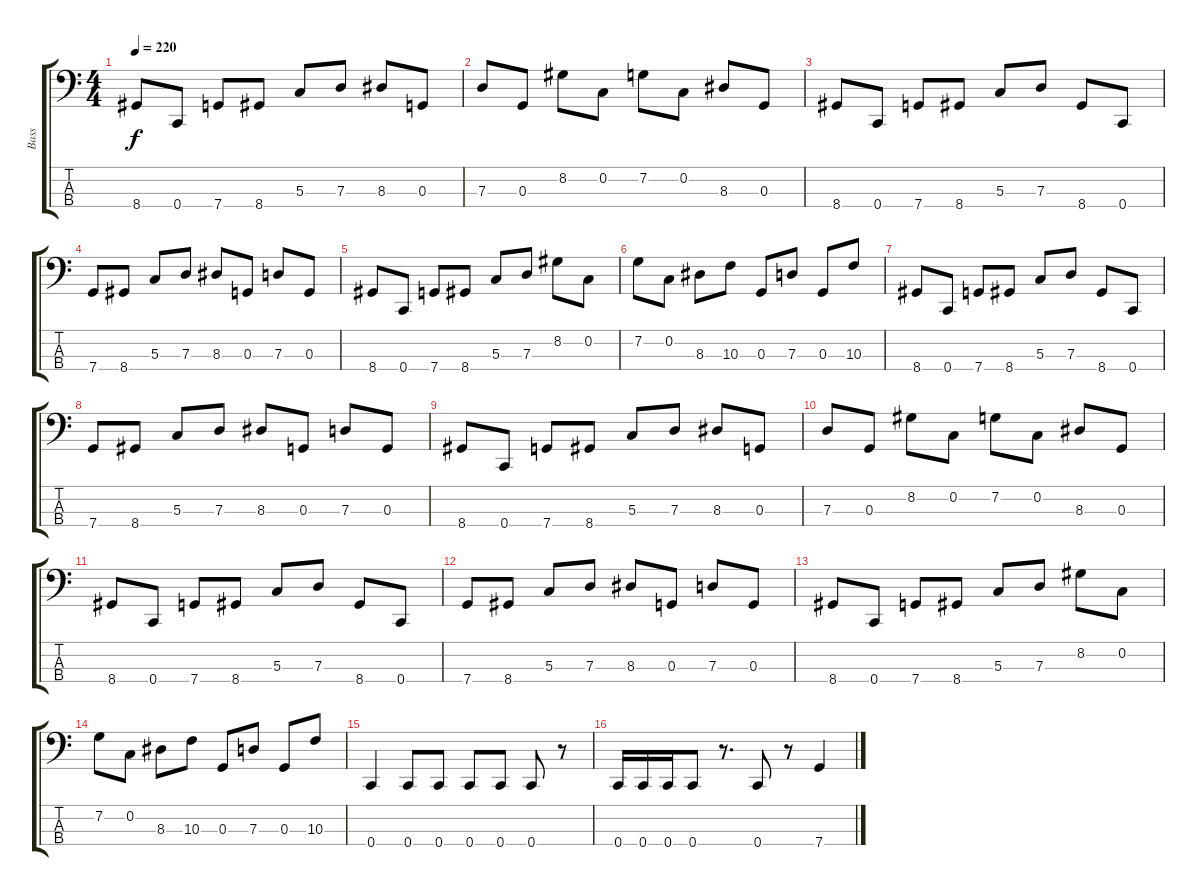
\track ("Bass" "Bass") {instrument electricbasspick}
\staff {score tabs}
\tuning (F2 C2 G1 C1) {hide}
\ts (4 4)
\tempo 220
\clef f4
\ks c
8.4.8{dy f} 0.4.8 7.4.8 8.4.8 5.3.8 7.3.8 8.3.8 0.3.8 |
7.3.8 0.3.8 8.2.8 0.2.8 7.2.8 0.2.8 8.3.8 0.3.8 |
8.4.8 0.4.8 7.4.8 8.4.8 5.3.8 7.3.8 8.4.8 0.4.8 |
7.4.8 8.4.8 5.3.8 7.3.8 8.3.8 0.3.8 7.3.8 0.3.8 |
8.4.8 0.4.8 7.4.8 8.4.8 5.3.8 7.3.8 8.2.8 0.2.8 |
7.2.8 0.2.8 8.3.8 10.3.8 0.3.8 7.3.8 0.3.8 10.3.8 |
8.4.8 0.4.8 7.4.8 8.4.8 5.3.8 7.3.8 8.4.8 0.4.8 |
7.4.8 8.4.8 5.3.8 7.3.8 8.3.8 0.3.8 7.3.8 0.3.8 |
8.4.8 0.4.8 7.4.8 8.4.8 5.3.8 7.3.8 8.3.8 0.3.8 |
7.3.8 0.3.8 8.2.8 0.2.8 7.2.8 0.2.8 8.3.8 0.3.8 |
8.4.8 0.4.8 7.4.8 8.4.8 5.3.8 7.3.8 8.4.8 0.4.8 |
7.4.8 8.4.8 5.3.8 7.3.8 8.3.8 0.3.8 7.3.8 0.3.8 |
8.4.8 0.4.8 7.4.8 8.4.8 5.3.8 7.3.8 8.2.8 0.2.8 |
7.2.8 0.2.8 8.3.8 10.3.8 0.3.8 7.3.8 0.3.8 10.3.8 |
0.4.4 0.4.8 0.4.8 0.4.8 0.4.8 0.4.8 r.8 |
0.4.16 0.4.16 0.4.16 0.4.8 r.8{d} 0.4.8 r.8 7.4.4
